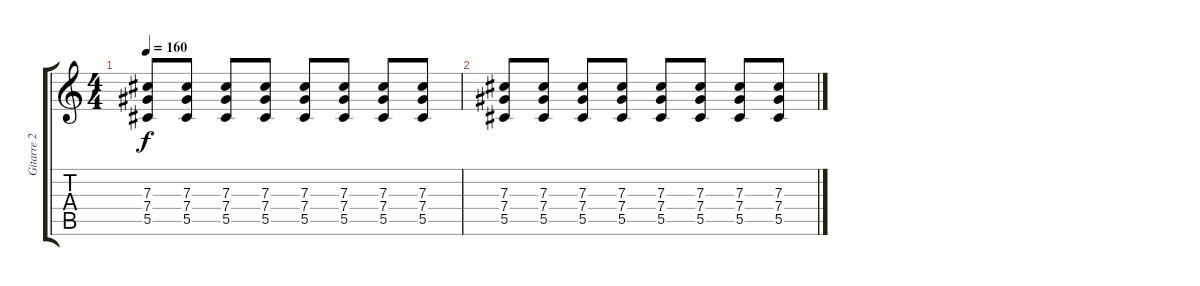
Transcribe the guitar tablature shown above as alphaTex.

\track ("Gitarre 2" "Gitarre 2") {instrument distortionguitar}
\staff {score tabs}
\tuning (Eb4 Bb3 Gb3 Db3 Ab2 Eb2) {hide}
\ts (4 4)
\tempo 160
\clef g2
\ks c
(7.3 7.4 5.5).8{dy f} (7.3 7.4 5.5).8 (7.3 7.4 5.5).8 (7.3 7.4 5.5).8 (7.3 7.4 5.5).8 (7.3 7.4 5.5).8 (7.3 7.4 5.5).8 (7.3 7.4 5.5).8 |
(7.3 7.4 5.5).8 (7.3 7.4 5.5).8 (7.3 7.4 5.5).8 (7.3 7.4 5.5).8 (7.3 7.4 5.5).8 (7.3 7.4 5.5).8 (7.3 7.4 5.5).8 (7.3 7.4 5.5).8
